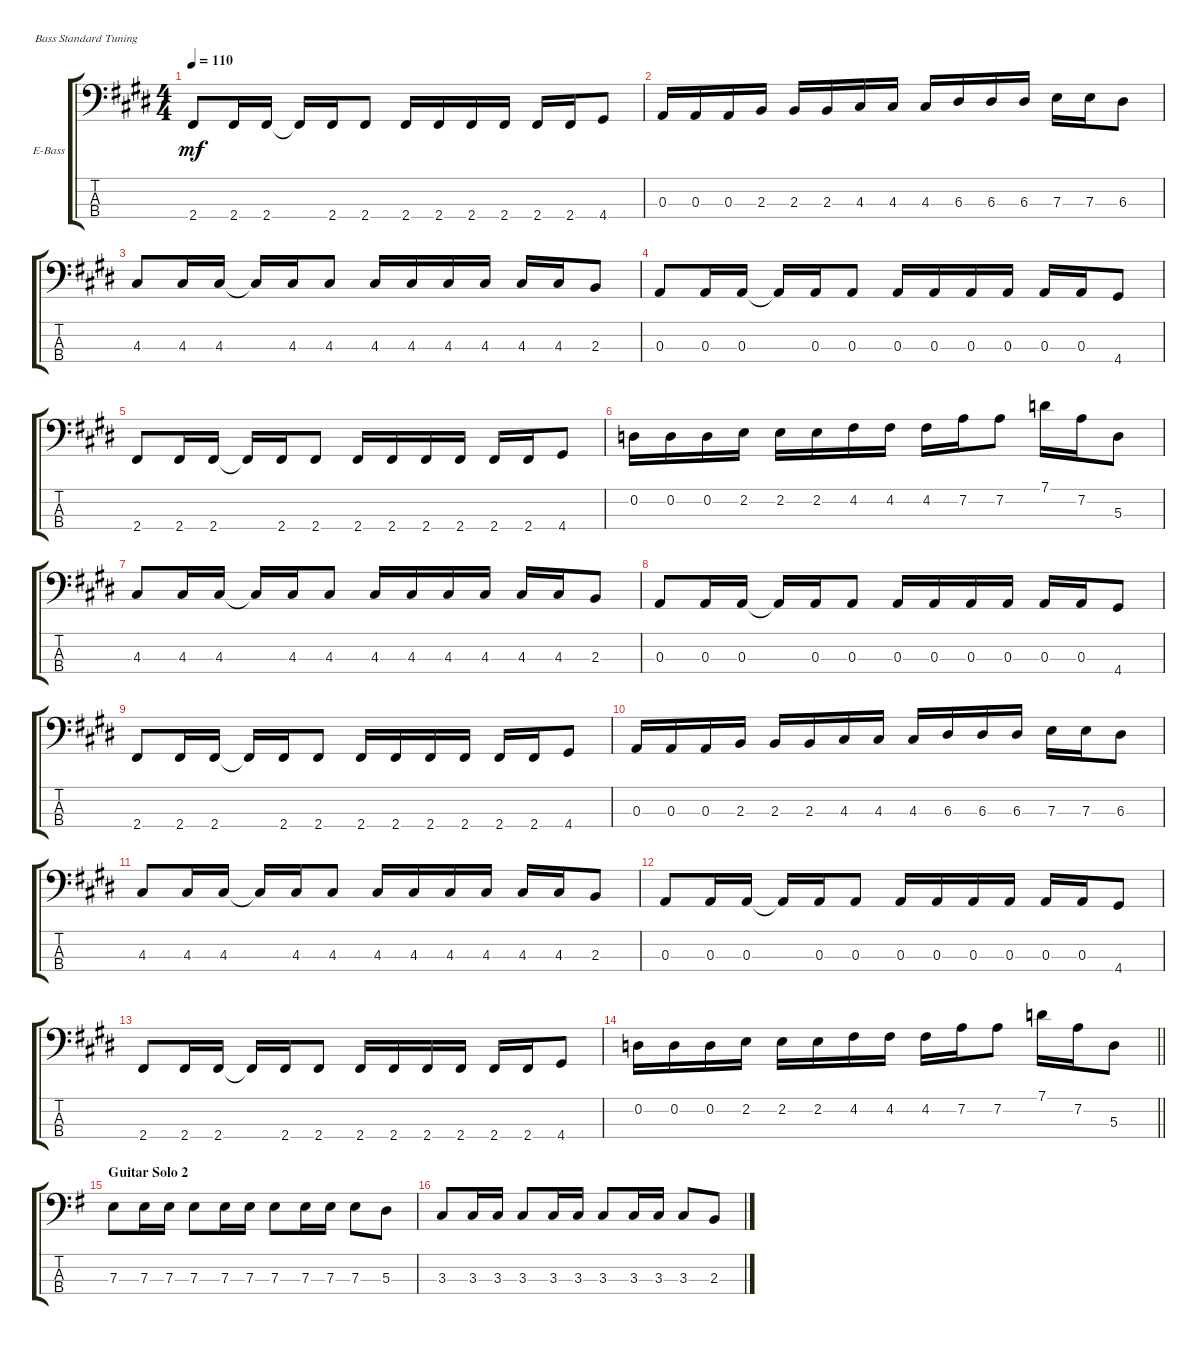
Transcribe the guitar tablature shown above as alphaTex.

\bracketExtendMode groupsimilarinstruments
\firstSystemTrackNameOrientation horizontal
\otherSystemsTrackNameOrientation horizontal
\track ("Бас" "E-Bass") {instrument electricbassfinger}
\staff {score tabs}
\tuning (G2 D2 A1 E1)
\ts (4 4)
\tempo 110
\clef f4
\ks c#minor
2.4.8{dy mf} 2.4.16 2.4.16 2.4{t}.16 2.4.16 2.4.8 2.4.16 2.4.16 2.4.16 2.4.16 2.4.16 2.4.16 4.4.8 |
0.3.16 0.3.16 0.3.16 2.3.16 2.3.16 2.3.16 4.3.16 4.3.16 4.3.16 6.3.16 6.3.16 6.3.16 7.3.16 7.3.16 6.3.8 |
4.3.8 4.3.16 4.3.16 4.3{t}.16 4.3.16 4.3.8 4.3.16 4.3.16 4.3.16 4.3.16 4.3.16 4.3.16 2.3.8 |
0.3.8 0.3.16 0.3.16 0.3{t}.16 0.3.16 0.3.8 0.3.16 0.3.16 0.3.16 0.3.16 0.3.16 0.3.16 4.4.8 |
2.4.8 2.4.16 2.4.16 2.4{t}.16 2.4.16 2.4.8 2.4.16 2.4.16 2.4.16 2.4.16 2.4.16 2.4.16 4.4.8 |
0.2.16 0.2.16 0.2.16 2.2.16 2.2.16 2.2.16 4.2.16 4.2.16 4.2.16 7.2.16 7.2.8 7.1.16 7.2.16 5.3.8 |
4.3.8 4.3.16 4.3.16 4.3{t}.16 4.3.16 4.3.8 4.3.16 4.3.16 4.3.16 4.3.16 4.3.16 4.3.16 2.3.8 |
0.3.8 0.3.16 0.3.16 0.3{t}.16 0.3.16 0.3.8 0.3.16 0.3.16 0.3.16 0.3.16 0.3.16 0.3.16 4.4.8 |
2.4.8 2.4.16 2.4.16 2.4{t}.16 2.4.16 2.4.8 2.4.16 2.4.16 2.4.16 2.4.16 2.4.16 2.4.16 4.4.8 |
0.3.16 0.3.16 0.3.16 2.3.16 2.3.16 2.3.16 4.3.16 4.3.16 4.3.16 6.3.16 6.3.16 6.3.16 7.3.16 7.3.16 6.3.8 |
4.3.8 4.3.16 4.3.16 4.3{t}.16 4.3.16 4.3.8 4.3.16 4.3.16 4.3.16 4.3.16 4.3.16 4.3.16 2.3.8 |
0.3.8 0.3.16 0.3.16 0.3{t}.16 0.3.16 0.3.8 0.3.16 0.3.16 0.3.16 0.3.16 0.3.16 0.3.16 4.4.8 |
2.4.8 2.4.16 2.4.16 2.4{t}.16 2.4.16 2.4.8 2.4.16 2.4.16 2.4.16 2.4.16 2.4.16 2.4.16 4.4.8 |
\barLineRight lightlight
0.2.16 0.2.16 0.2.16 2.2.16 2.2.16 2.2.16 4.2.16 4.2.16 4.2.16 7.2.16 7.2.8 7.1.16 7.2.16 5.3.8 |
\section ("" "Guitar Solo 2")
\ks eminor
7.3.8 7.3.16 7.3.16 7.3.8 7.3.16 7.3.16 7.3.8 7.3.16 7.3.16 7.3.8 5.3.8 |
3.3.8 3.3.16 3.3.16 3.3.8 3.3.16 3.3.16 3.3.8 3.3.16 3.3.16 3.3.8 2.3.8
